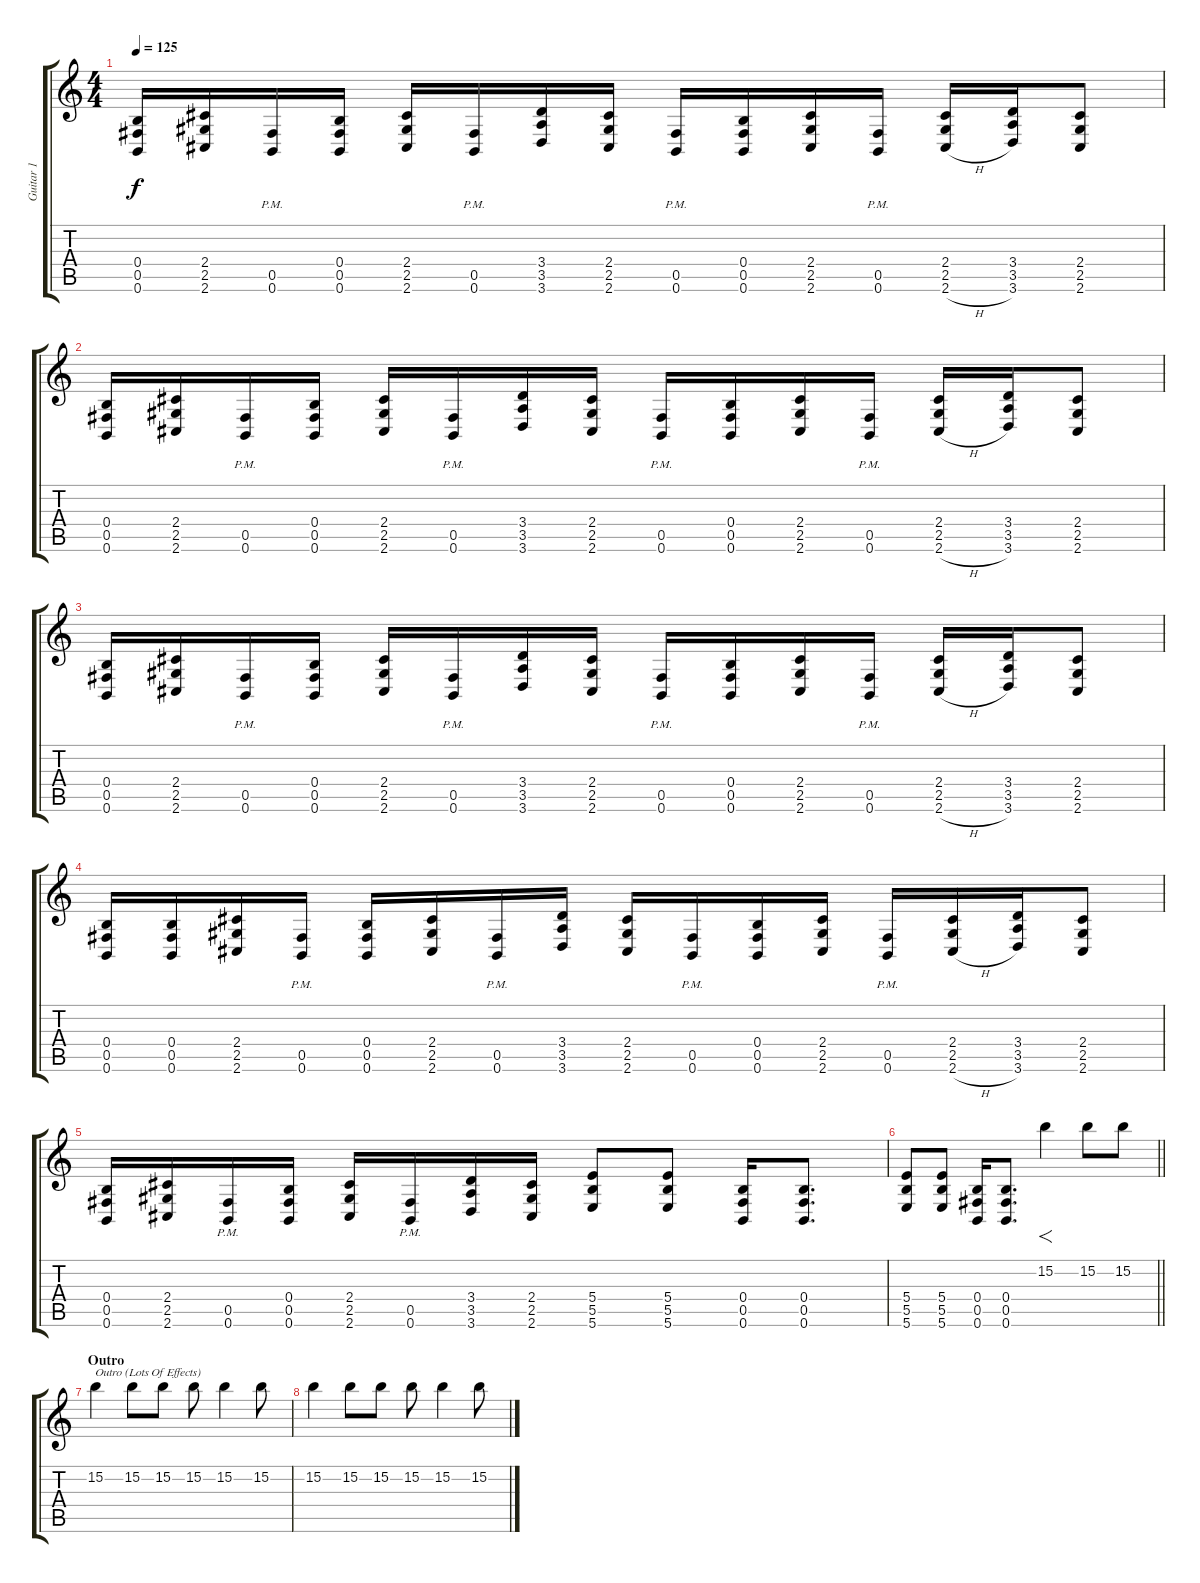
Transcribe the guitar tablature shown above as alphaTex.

\track ("Guitar 1" "Guitar 1") {instrument distortionguitar}
\staff {score tabs}
\tuning (Db4 Ab3 E3 B2 Gb2 B1) {hide}
\ts (4 4)
\tempo 125
\clef g2
\ks c
(0.4 0.5 0.6).16{dy f} (2.4 2.5 2.6).16 (0.5 0.6{pm}).16 (0.4 0.5 0.6).16 (2.4 2.5 2.6).16 (0.5{pm} 0.6{pm}).16 (3.4 3.5 3.6).16 (2.4 2.5 2.6).16 (0.5{pm} 0.6{pm}).16 (0.4 0.5 0.6).16 (2.4 2.5 2.6).16 (0.5{pm} 0.6{pm}).16 (2.4 2.5 2.6{h}).16 (3.4 3.5 3.6).16 (2.4 2.5 2.6).8 |
(0.4 0.5 0.6).16 (2.4 2.5 2.6).16 (0.5 0.6{pm}).16 (0.4 0.5 0.6).16 (2.4 2.5 2.6).16 (0.5{pm} 0.6{pm}).16 (3.4 3.5 3.6).16 (2.4 2.5 2.6).16 (0.5{pm} 0.6{pm}).16 (0.4 0.5 0.6).16 (2.4 2.5 2.6).16 (0.5{pm} 0.6{pm}).16 (2.4 2.5 2.6{h}).16 (3.4 3.5 3.6).16 (2.4 2.5 2.6).8 |
(0.4 0.5 0.6).16 (2.4 2.5 2.6).16 (0.5 0.6{pm}).16 (0.4 0.5 0.6).16 (2.4 2.5 2.6).16 (0.5{pm} 0.6{pm}).16 (3.4 3.5 3.6).16 (2.4 2.5 2.6).16 (0.5{pm} 0.6{pm}).16 (0.4 0.5 0.6).16 (2.4 2.5 2.6).16 (0.5{pm} 0.6{pm}).16 (2.4 2.5 2.6{h}).16 (3.4 3.5 3.6).16 (2.4 2.5 2.6).8 |
(0.4 0.5 0.6).16 (0.4 0.5 0.6).16 (2.4 2.5 2.6).16 (0.5 0.6{pm}).16 (0.4 0.5 0.6).16 (2.4 2.5 2.6).16 (0.5{pm} 0.6{pm}).16 (3.4 3.5 3.6).16 (2.4 2.5 2.6).16 (0.5{pm} 0.6{pm}).16 (0.4 0.5 0.6).16 (2.4 2.5 2.6).16 (0.5{pm} 0.6{pm}).16 (2.4 2.5 2.6{h}).16 (3.4 3.5 3.6).16 (2.4 2.5 2.6).8 |
(0.4 0.5 0.6).16 (2.4 2.5 2.6).16 (0.5{pm} 0.6{pm}).16 (0.4 0.5 0.6).16 (2.4 2.5 2.6).16 (0.5{pm} 0.6{pm}).16 (3.4 3.5 3.6).16 (2.4 2.5 2.6).16 (5.4 5.5 5.6).8 (5.4 5.5 5.6).8 (0.4 0.5 0.6).16 (0.4 0.5 0.6).8{d} |
\barLineRight lightlight
(5.4 5.5 5.6).8 (5.4 5.5 5.6).8 (0.4 0.5 0.6).16 (0.4 0.5 0.6).8{d} 15.2.4{f volume 5} 15.2.8 15.2.8 |
\section ("" "Outro")
15.2.4{txt "Outro (Lots Of Effects)" volume 5} 15.2.8 15.2.8 15.2.8 15.2.4 15.2.8 |
15.2.4 15.2.8 15.2.8 15.2.8 15.2.4 15.2.8
